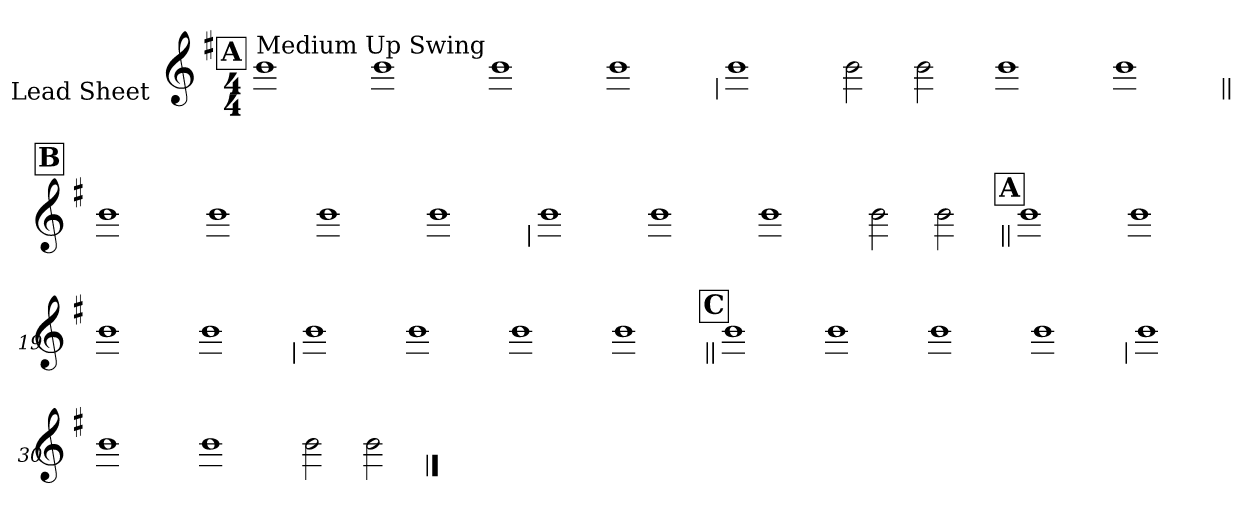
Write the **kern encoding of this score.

**kern
*part1
*staff1
*I"Lead Sheet
*stria0
*clefG2
*k[f#]
*G:
*M4/4
!!LO:REH:place=s1:a:t=A
=1||
!LO:TX:a:t=Medium Up Swing
1b
=2-
1b
=3-
1b
=4-
1b
!!LO:LB:g=z
=5
1b
=6-
2b
2b
=7-
1b
=8-
1b
!!LO:LB:g=z
!!LO:REH:place=s1:a:t=B
=9||
1b
=10-
1b
=11-
1b
=12-
1b
!!LO:LB:g=z
=13
1b
=14-
1b
=15-
1b
=16-
2b
2b
!!LO:LB:g=z
!!LO:REH:place=s1:a:t=A
=17||
1b
=18-
1b
=19-
1b
=20-
1b
!!LO:LB:g=z
=21
1b
=22-
1b
=23-
1b
=24-
1b
!!LO:LB:g=z
!!LO:REH:place=s1:a:t=C
=25||
1b
=26-
1b
=27-
1b
=28-
1b
!!LO:LB:g=z
=29
1b
=30-
1b
=31-
1b
=32-
2b
2b
==
*-
